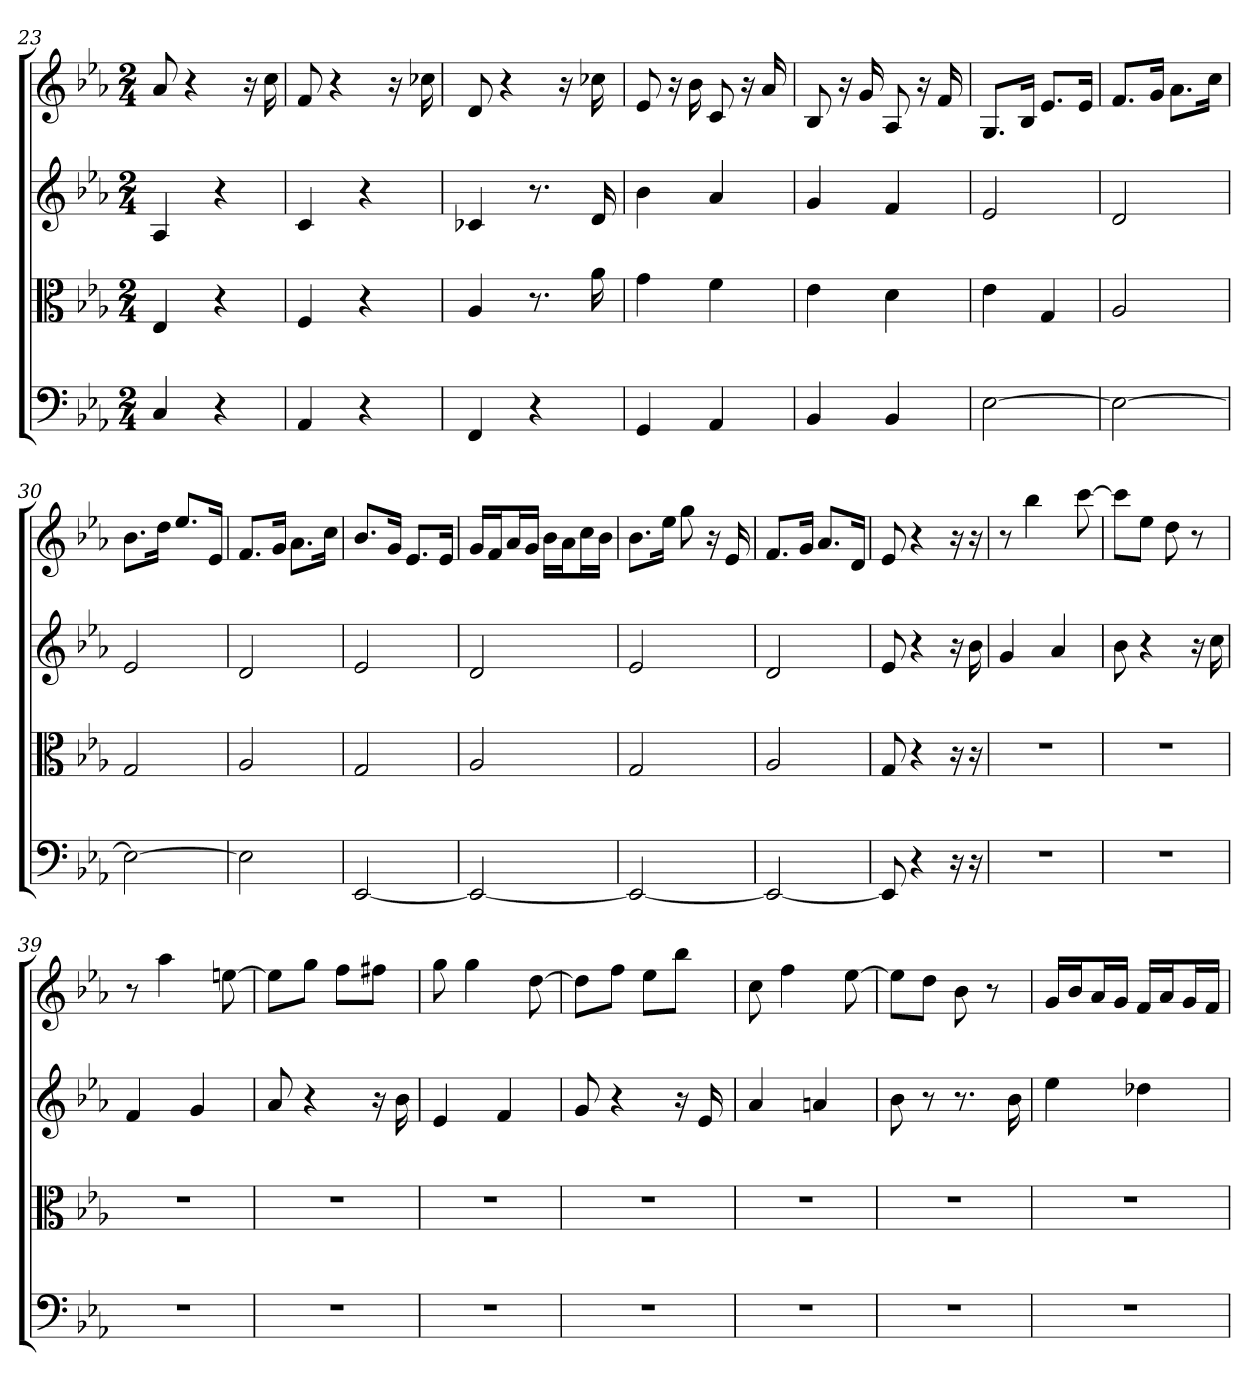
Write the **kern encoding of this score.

**kern	**kern	**kern	**kern
*part4	*part3	*part2	*part1
*staff4	*staff3	*staff2	*staff1
*clefF4	*clefC3	*	*
*k[b-e-a-]	*k[b-e-a-]	*k[b-e-a-]	*k[b-e-a-]
*E-:	*E-:	*E-:	*E-:
*M2/4	*M2/4	*M2/4	*M2/4
=23	=23	=23	=23
4C	4E-	4A-	8a-
.	.	.	4r
4r	4r	4r	.
.	.	.	16r
.	.	.	16cc
=24	=24	=24	=24
4AA-	4F	4c	8f
.	.	.	4r
4r	4r	4r	.
.	.	.	16r
.	.	.	16cc-X
=25	=25	=25	=25
4FF	4A-	4c-X	8d
.	.	.	4r
4r	8.r	8.r	.
.	.	.	16r
.	16a-	16d	16cc-X
=26	=26	=26	=26
4GG	4g	4b-	8e-
.	.	.	16r
.	.	.	16b-
4AA-	4f	4a-	8c
.	.	.	16r
.	.	.	16a-
=27	=27	=27	=27
4BB-	4e-	4g	8B-
.	.	.	16r
.	.	.	16g
4BB-	4d	4f	8A-
.	.	.	16r
.	.	.	16f
=28	=28	=28	=28
[2E-	4e-	2e-	8.GL
.	.	.	16B-Jk
.	4G	.	8.e-L
.	.	.	16e-Jk
=29	=29	=29	=29
2E-_	2A-	2d	8.fL
.	.	.	16gJk
.	.	.	8.a-L
.	.	.	16ccJk
=30	=30	=30	=30
2E-_	2G	2e-	8.b-L
.	.	.	16ddJk
.	.	.	8.ee-L
.	.	.	16e-Jk
=31	=31	=31	=31
2E-]	2A-	2d	8.fL
.	.	.	16gJk
.	.	.	8.a-L
.	.	.	16ccJk
=32	=32	=32	=32
[2EE-	2G	2e-	8.b-L
.	.	.	16gJk
.	.	.	8.e-L
.	.	.	16e-Jk
=33	=33	=33	=33
2EE-_	2A-	2d	16gLL
.	.	.	16fJ
.	.	.	16a-L
.	.	.	16gJJ
.	.	.	16b-LL
.	.	.	16a-J
.	.	.	16ccL
.	.	.	16b-JJ
=34	=34	=34	=34
2EE-_	2G	2e-	8.b-L
.	.	.	16ee-Jk
.	.	.	8gg
.	.	.	16r
.	.	.	16e-
=35	=35	=35	=35
2EE-_	2A-	2d	8.fL
.	.	.	16gJk
.	.	.	8.a-L
.	.	.	16dJk
=36	=36	=36	=36
8EE-]	8G	8e-	8e-
4r	4r	4r	4r
16r	16r	16r	16r
16r	16r	16b-	16r
=37	=37	=37	=37
2r	2r	4g	8r
.	.	.	4bb-
.	.	4a-	.
.	.	.	[8ccc
=38	=38	=38	=38
2r	2r	8b-	8cccL]
.	.	4r	8ee-J
.	.	.	8dd
.	.	16r	8r
.	.	16cc	.
=39	=39	=39	=39
2r	2r	4f	8r
.	.	.	4aa-
.	.	4g	.
.	.	.	[8een
=40	=40	=40	=40
2r	2r	8a-	8eeL]
.	.	4r	8ggJ
.	.	.	8ffL
.	.	16r	8ff#XJ
.	.	16b-	.
=41	=41	=41	=41
2r	2r	4e-	8gg
.	.	.	4gg
.	.	4f	.
.	.	.	[8dd
=42	=42	=42	=42
2r	2r	8g	8ddL]
.	.	4r	8ffJ
.	.	.	8ee-L
.	.	16r	8bb-J
.	.	16e-	.
=43	=43	=43	=43
2r	2r	4a-	8cc
.	.	.	4ff
.	.	4an	.
.	.	.	[8ee-
=44	=44	=44	=44
2r	2r	8b-	8ee-L]
.	.	8r	8ddJ
.	.	8.r	8b-
.	.	.	8r
.	.	16b-	.
=45	=45	=45	=45
2r	2r	4ee-	16gLL
.	.	.	16b-J
.	.	.	16a-L
.	.	.	16gJJ
.	.	4dd-X	16fLL
.	.	.	16a-J
.	.	.	16gL
.	.	.	16fJJ
=	=	=	=
*-	*-	*-	*-
